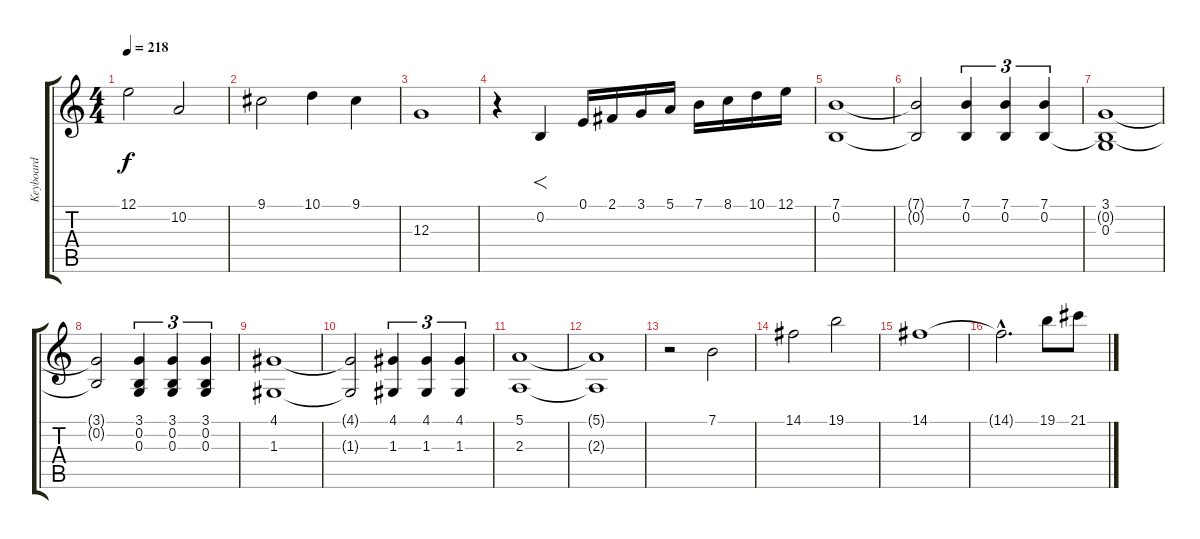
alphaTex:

\track ("Keyboard" "Keyboard") {instrument stringensemble1}
\staff {score tabs}
\tuning (E4 B3 G3 D3 A2 E2) {hide}
\ts (4 4)
\tempo 218
\clef g2
\ks c
12.1.2{dy f} 10.2.2 |
9.1.2 10.1.4 9.1.4 |
12.3.1 |
r.4 0.2.4{f} 0.1.16 2.1.16 3.1.16 5.1.16 7.1.16 8.1.16 10.1.16 12.1.16 |
(7.1 0.2).1 |
(7.1{t} 0.2{t}).2 (7.1 0.2).4{tu (3 2)} (7.1 0.2).4{tu (3 2)} (7.1 0.2).4{tu (3 2)} |
(3.1 0.2{t} 0.3).1 |
(3.1{t} 0.2{t}).2 (3.1 0.2 0.3).4{tu (3 2)} (3.1 0.2 0.3).4{tu (3 2)} (3.1 0.2 0.3).4{tu (3 2)} |
(4.1 1.3).1 |
(4.1{t} 1.3{t}).2 (4.1 1.3).4{tu (3 2)} (4.1 1.3).4{tu (3 2)} (4.1 1.3).4{tu (3 2)} |
(5.1 2.3).1 |
(5.1{t} 2.3{t}).1 |
r.2 7.1.2 |
14.1.2 19.1.2 |
14.1.1 |
14.1{hac t}.2{d} 19.1.8 21.1.8
